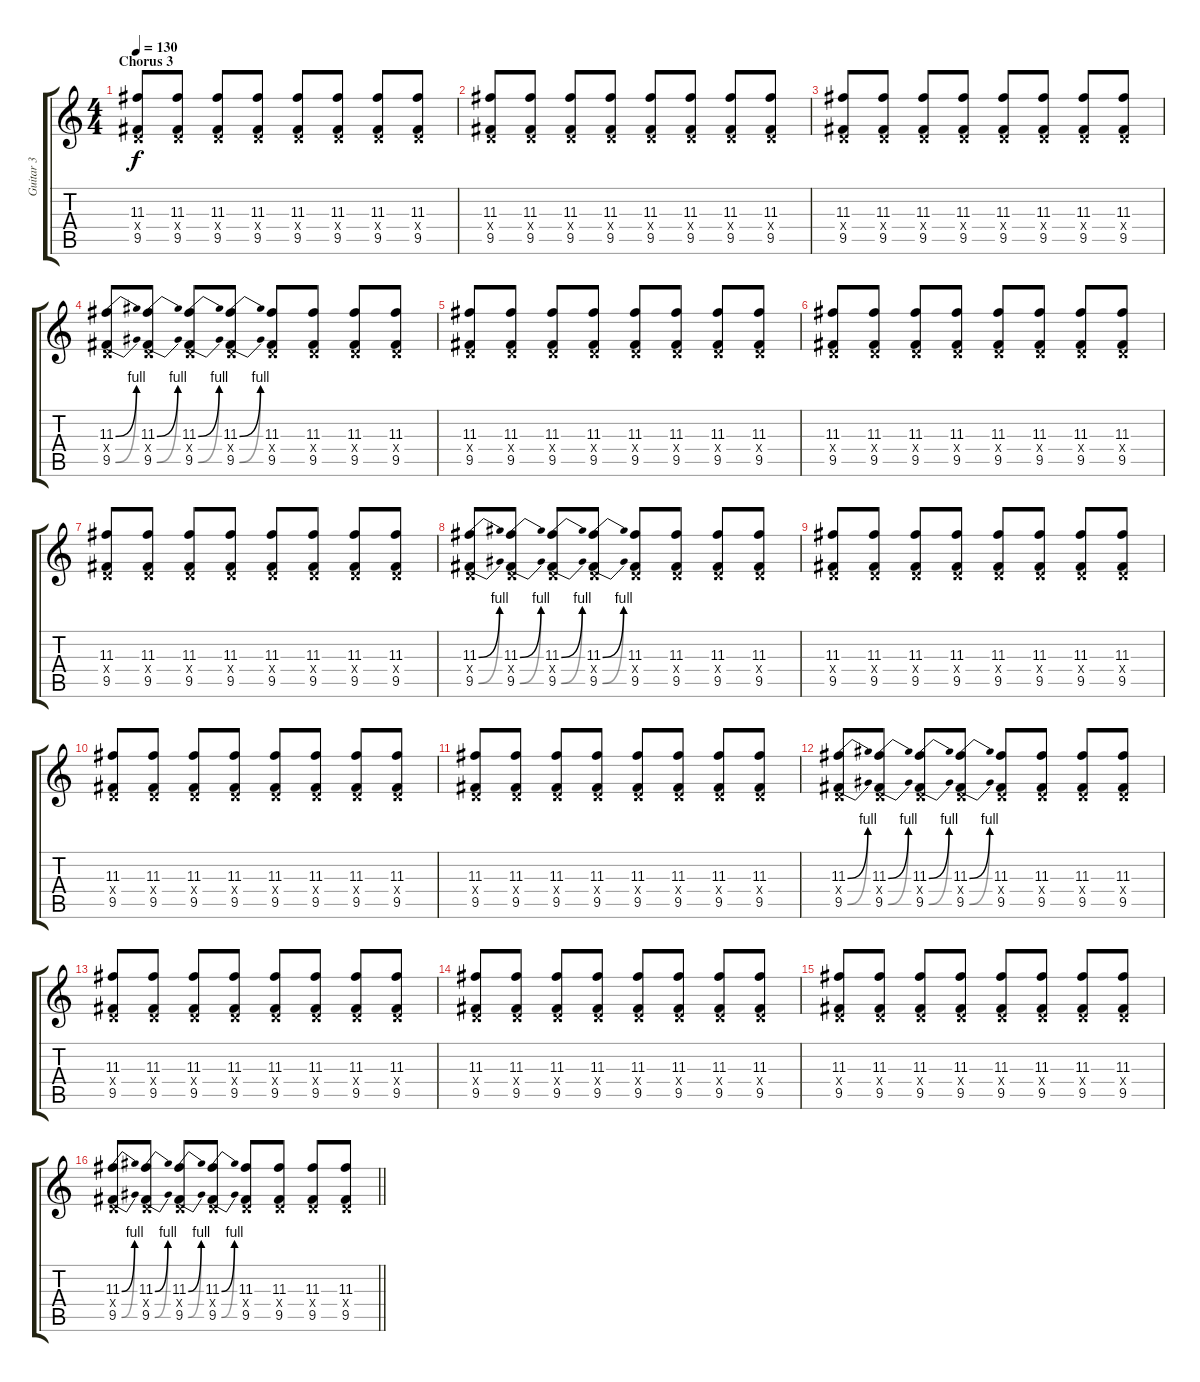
\track ("Guitar 3" "Guitar 3") {instrument distortionguitar}
\staff {score tabs}
\tuning (E4 B3 G3 D3 A2 E2) {hide}
\ts (4 4)
\section ("" "Chorus 3")
\tempo 130
\clef g2
\ks c
(11.3 0.4{x} 9.5).8{dy f} (11.3 0.4{x} 9.5).8 (11.3 0.4{x} 9.5).8 (11.3 0.4{x} 9.5).8 (11.3 0.4{x} 9.5).8 (11.3 0.4{x} 9.5).8 (11.3 0.4{x} 9.5).8 (11.3 0.4{x} 9.5).8 |
(11.3 0.4{x} 9.5).8 (11.3 0.4{x} 9.5).8 (11.3 0.4{x} 9.5).8 (11.3 0.4{x} 9.5).8 (11.3 0.4{x} 9.5).8 (11.3 0.4{x} 9.5).8 (11.3 0.4{x} 9.5).8 (11.3 0.4{x} 9.5).8 |
(11.3 0.4{x} 9.5).8 (11.3 0.4{x} 9.5).8 (11.3 0.4{x} 9.5).8 (11.3 0.4{x} 9.5).8 (11.3 0.4{x} 9.5).8 (11.3 0.4{x} 9.5).8 (11.3 0.4{x} 9.5).8 (11.3 0.4{x} 9.5).8 |
(11.3{be (bend 0 0 60 4)} 0.4{x} 9.5{be (bend 0 0 60 4)}).8 (11.3{be (bend 0 0 60 4)} 0.4{x} 9.5{be (bend 0 0 60 4)}).8 (11.3{be (bend 0 0 60 4)} 0.4{x} 9.5{be (bend 0 0 60 4)}).8 (11.3{be (bend 0 0 60 4)} 0.4{x} 9.5{be (bend 0 0 60 4)}).8 (11.3 0.4{x} 9.5).8 (11.3 0.4{x} 9.5).8 (11.3 0.4{x} 9.5).8 (11.3 0.4{x} 9.5).8 |
(11.3 0.4{x} 9.5).8 (11.3 0.4{x} 9.5).8 (11.3 0.4{x} 9.5).8 (11.3 0.4{x} 9.5).8 (11.3 0.4{x} 9.5).8 (11.3 0.4{x} 9.5).8 (11.3 0.4{x} 9.5).8 (11.3 0.4{x} 9.5).8 |
(11.3 0.4{x} 9.5).8 (11.3 0.4{x} 9.5).8 (11.3 0.4{x} 9.5).8 (11.3 0.4{x} 9.5).8 (11.3 0.4{x} 9.5).8 (11.3 0.4{x} 9.5).8 (11.3 0.4{x} 9.5).8 (11.3 0.4{x} 9.5).8 |
(11.3 0.4{x} 9.5).8 (11.3 0.4{x} 9.5).8 (11.3 0.4{x} 9.5).8 (11.3 0.4{x} 9.5).8 (11.3 0.4{x} 9.5).8 (11.3 0.4{x} 9.5).8 (11.3 0.4{x} 9.5).8 (11.3 0.4{x} 9.5).8 |
(11.3{be (bend 0 0 60 4)} 0.4{x} 9.5{be (bend 0 0 60 4)}).8 (11.3{be (bend 0 0 60 4)} 0.4{x} 9.5{be (bend 0 0 60 4)}).8 (11.3{be (bend 0 0 60 4)} 0.4{x} 9.5{be (bend 0 0 60 4)}).8 (11.3{be (bend 0 0 60 4)} 0.4{x} 9.5{be (bend 0 0 60 4)}).8 (11.3 0.4{x} 9.5).8 (11.3 0.4{x} 9.5).8 (11.3 0.4{x} 9.5).8 (11.3 0.4{x} 9.5).8 |
(11.3 0.4{x} 9.5).8 (11.3 0.4{x} 9.5).8 (11.3 0.4{x} 9.5).8 (11.3 0.4{x} 9.5).8 (11.3 0.4{x} 9.5).8 (11.3 0.4{x} 9.5).8 (11.3 0.4{x} 9.5).8 (11.3 0.4{x} 9.5).8 |
(11.3 0.4{x} 9.5).8 (11.3 0.4{x} 9.5).8 (11.3 0.4{x} 9.5).8 (11.3 0.4{x} 9.5).8 (11.3 0.4{x} 9.5).8 (11.3 0.4{x} 9.5).8 (11.3 0.4{x} 9.5).8 (11.3 0.4{x} 9.5).8 |
(11.3 0.4{x} 9.5).8 (11.3 0.4{x} 9.5).8 (11.3 0.4{x} 9.5).8 (11.3 0.4{x} 9.5).8 (11.3 0.4{x} 9.5).8 (11.3 0.4{x} 9.5).8 (11.3 0.4{x} 9.5).8 (11.3 0.4{x} 9.5).8 |
(11.3{be (bend 0 0 60 4)} 0.4{x} 9.5{be (bend 0 0 60 4)}).8 (11.3{be (bend 0 0 60 4)} 0.4{x} 9.5{be (bend 0 0 60 4)}).8 (11.3{be (bend 0 0 60 4)} 0.4{x} 9.5{be (bend 0 0 60 4)}).8 (11.3{be (bend 0 0 60 4)} 0.4{x} 9.5{be (bend 0 0 60 4)}).8 (11.3 0.4{x} 9.5).8 (11.3 0.4{x} 9.5).8 (11.3 0.4{x} 9.5).8 (11.3 0.4{x} 9.5).8 |
(11.3 0.4{x} 9.5).8 (11.3 0.4{x} 9.5).8 (11.3 0.4{x} 9.5).8 (11.3 0.4{x} 9.5).8 (11.3 0.4{x} 9.5).8 (11.3 0.4{x} 9.5).8 (11.3 0.4{x} 9.5).8 (11.3 0.4{x} 9.5).8 |
(11.3 0.4{x} 9.5).8 (11.3 0.4{x} 9.5).8 (11.3 0.4{x} 9.5).8 (11.3 0.4{x} 9.5).8 (11.3 0.4{x} 9.5).8 (11.3 0.4{x} 9.5).8 (11.3 0.4{x} 9.5).8 (11.3 0.4{x} 9.5).8 |
(11.3 0.4{x} 9.5).8 (11.3 0.4{x} 9.5).8 (11.3 0.4{x} 9.5).8 (11.3 0.4{x} 9.5).8 (11.3 0.4{x} 9.5).8 (11.3 0.4{x} 9.5).8 (11.3 0.4{x} 9.5).8 (11.3 0.4{x} 9.5).8 |
\barLineRight lightlight
(11.3{be (bend 0 0 60 4)} 0.4{x} 9.5{be (bend 0 0 60 4)}).8 (11.3{be (bend 0 0 60 4)} 0.4{x} 9.5{be (bend 0 0 60 4)}).8 (11.3{be (bend 0 0 60 4)} 0.4{x} 9.5{be (bend 0 0 60 4)}).8 (11.3{be (bend 0 0 60 4)} 0.4{x} 9.5{be (bend 0 0 60 4)}).8 (11.3 0.4{x} 9.5).8 (11.3 0.4{x} 9.5).8 (11.3 0.4{x} 9.5).8 (11.3 0.4{x} 9.5).8
